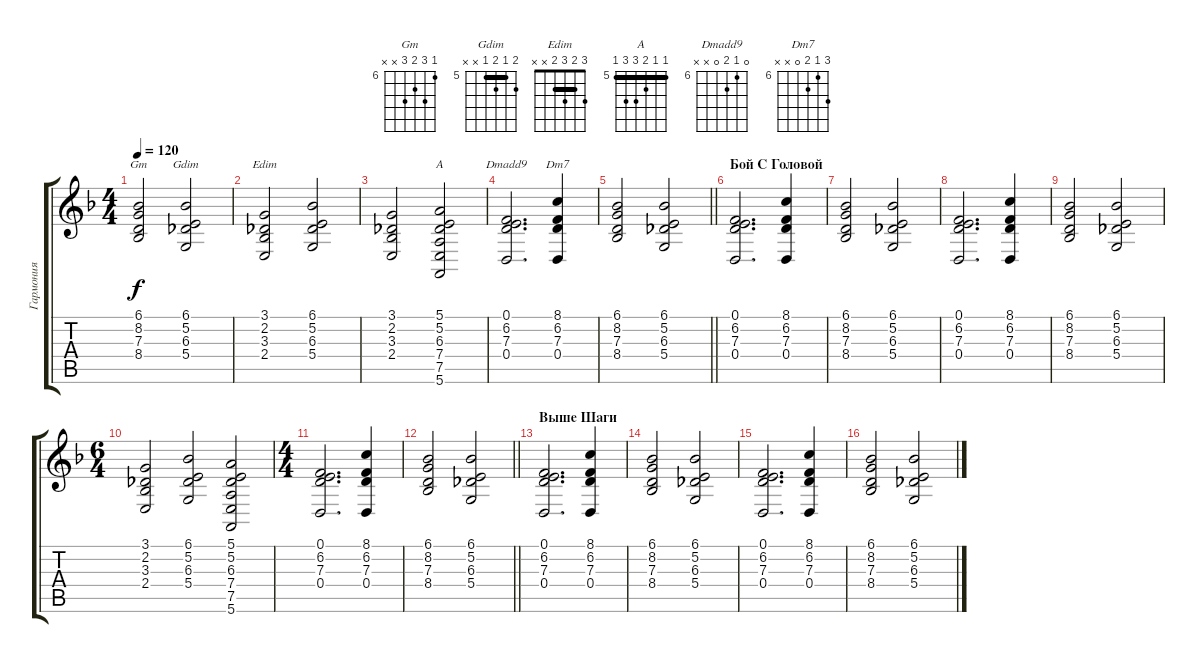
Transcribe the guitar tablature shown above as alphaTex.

\track ("Гармония" "Гармония") {instrument orchestralharp}
\staff {score tabs}
\tuning (E4 B3 G3 D3 A2 E2) {hide}
\chord ("Gm" 6 8 7 8 x x) {firstfret 6}
\chord ("Gdim" 6 5 6 5 x x) {firstfret 5 barre 5}
\chord ("Edim" 3 2 3 2 x x) {barre 2}
\chord ("A" 5 5 6 7 7 5) {firstfret 5 barre 5}
\chord ("Dmadd9" 0 6 7 0 x x) {firstfret 6}
\chord ("Dm7" 8 6 7 0 x x) {firstfret 6}
\ts (4 4)
\tempo 120
\clef g2
\ks dminor
(6.1 8.2 7.3 8.4).2{ch "Gm" dy f} (6.1 5.2 6.3 5.4).2{ch "Gdim"} |
(3.1 2.2 3.3 2.4).2{ch "Edim"} (6.1 5.2 6.3 5.4).2 |
(3.1 2.2 3.3 2.4).2 (5.1 5.2 6.3 7.4 7.5 5.6).2{ch "A"} |
(0.1 6.2 7.3 0.4).2{d ch "Dmadd9"} (8.1 6.2 7.3 0.4).4{ch "Dm7"} |
\barLineRight lightlight
(6.1 8.2 7.3 8.4).2 (6.1 5.2 6.3 5.4).2 |
\section ("" "Бой С Головой")
(0.1 6.2 7.3 0.4).2{d} (8.1 6.2 7.3 0.4).4 |
(6.1 8.2 7.3 8.4).2 (6.1 5.2 6.3 5.4).2 |
(0.1 6.2 7.3 0.4).2{d} (8.1 6.2 7.3 0.4).4 |
(6.1 8.2 7.3 8.4).2 (6.1 5.2 6.3 5.4).2 |
\ts (6 4)
(3.1 2.2 3.3 2.4).2 (6.1 5.2 6.3 5.4).2 (5.1 5.2 6.3 7.4 7.5 5.6).2 |
\ts (4 4)
(0.1 6.2 7.3 0.4).2{d} (8.1 6.2 7.3 0.4).4 |
\barLineRight lightlight
(6.1 8.2 7.3 8.4).2 (6.1 5.2 6.3 5.4).2 |
\section ("" "Выше Шаги")
(0.1 6.2 7.3 0.4).2{d} (8.1 6.2 7.3 0.4).4 |
(6.1 8.2 7.3 8.4).2 (6.1 5.2 6.3 5.4).2 |
(0.1 6.2 7.3 0.4).2{d} (8.1 6.2 7.3 0.4).4 |
(6.1 8.2 7.3 8.4).2 (6.1 5.2 6.3 5.4).2
